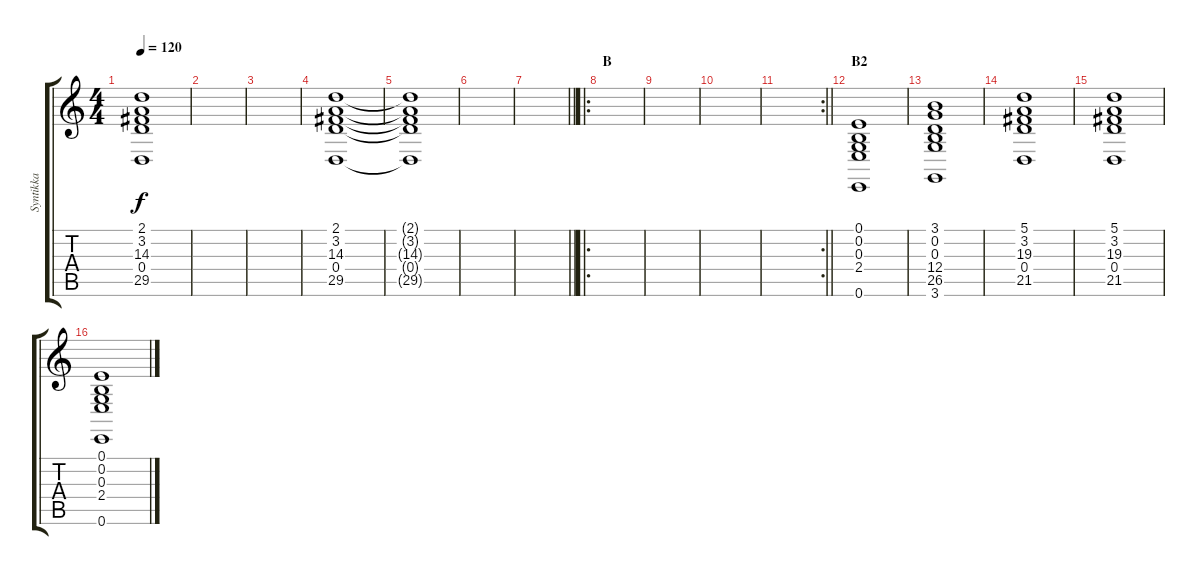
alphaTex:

\track ("Syntikka" "Syntikka") {instrument stringensemble1}
\staff {score tabs}
\tuning (E4 B3 G3 D3 A2 E2) {hide}
\ts (4 4)
\tempo 120
\clef g2
\ks c
(2.1{t} 3.2{t} 14.3{t} 0.4{t} 29.5{t}).1{dy f} |
|
|
(2.1 3.2 14.3 0.4 29.5).1 |
(2.1{t} 3.2{t} 14.3{t} 0.4{t} 29.5{t}).1 |
|
\barLineRight lightlight
|
\ro
\section ("" "B")
|
|
|
\rc 2
\barLineRight lightlight
|
\section ("" "B2")
(0.1 0.2 0.3 2.4 0.6).1 |
(3.1 0.2 0.3 12.4 26.5 3.6).1 |
(5.1 3.2 19.3 0.4 21.5).1 |
(5.1 3.2 19.3 0.4 21.5).1 |
(0.1 0.2 0.3 2.4 0.6).1
